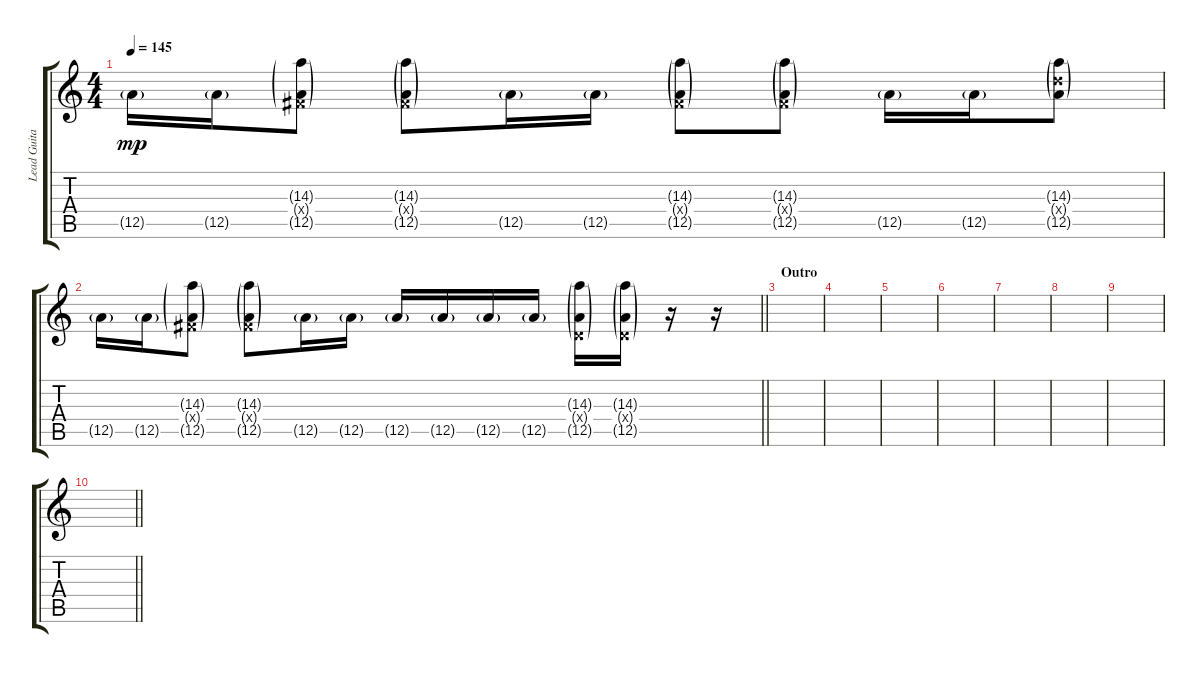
\track ("Lead Guitar 1" "Lead Guita") {instrument distortionguitar}
\staff {score tabs}
\tuning (E4 B3 G3 D3 A2 D2) {hide}
\ts (4 4)
\tempo 145
\clef g2
\ks c
12.5{g}.16{dy mp} 12.5{g}.16 (14.3{g} 4.4{g x} 12.5{g}).8 (14.3{g} 4.4{g x} 12.5{g}).8 12.5{g}.16 12.5{g}.16 (14.3{g} 4.4{g x} 12.5{g}).8 (14.3{g} 4.4{g x} 12.5{g}).8 12.5{g}.16 12.5{g}.16 (14.3{g} 12.4{g x} 12.5{g}).8 |
\barLineRight lightlight
12.5{g}.16 12.5{g}.16 (14.3{g} 4.4{g x} 12.5{g}).8 (14.3{g} 4.4{g x} 12.5{g}).8 12.5{g}.16 12.5{g}.16 12.5{g}.16 12.5{g}.16 12.5{g}.16 12.5{g}.16 (14.3{g} 0.4{g x} 12.5{g}).16 (14.3{g} 0.4{g x} 12.5{g}).16 r.16 r.16 |
\section ("" "Outro")
|
|
|
|
|
|
|
\barLineRight lightlight
